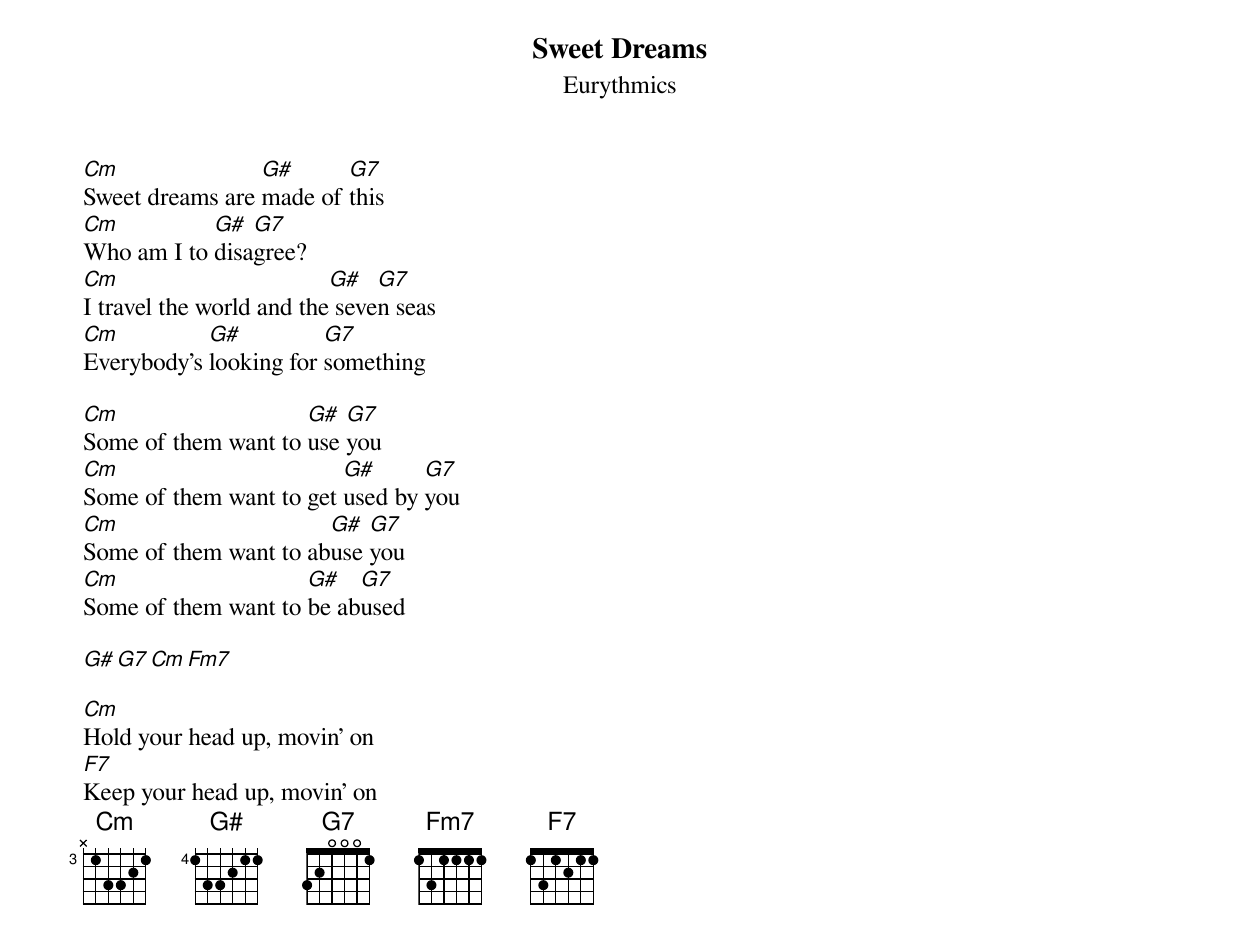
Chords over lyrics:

Sweet Dreams
Eurythmics

Cm               G#      G7
Sweet dreams are made of this
Cm          G#  G7
Who am I to disagree?
Cm                        G#   G7
I travel the world and the seven seas
Cm          G#          G7
Everybody's looking for something

Cm                   G#  G7
Some of them want to use you
Cm                       G#      G7
Some of them want to get used by you
Cm                     G#  G7
Some of them want to abuse you
Cm                   G#   G7
Some of them want to be abused

G#  G7  Cm  Fm7

Cm
Hold your head up, movin' on
F7
Keep your head up, movin' on
